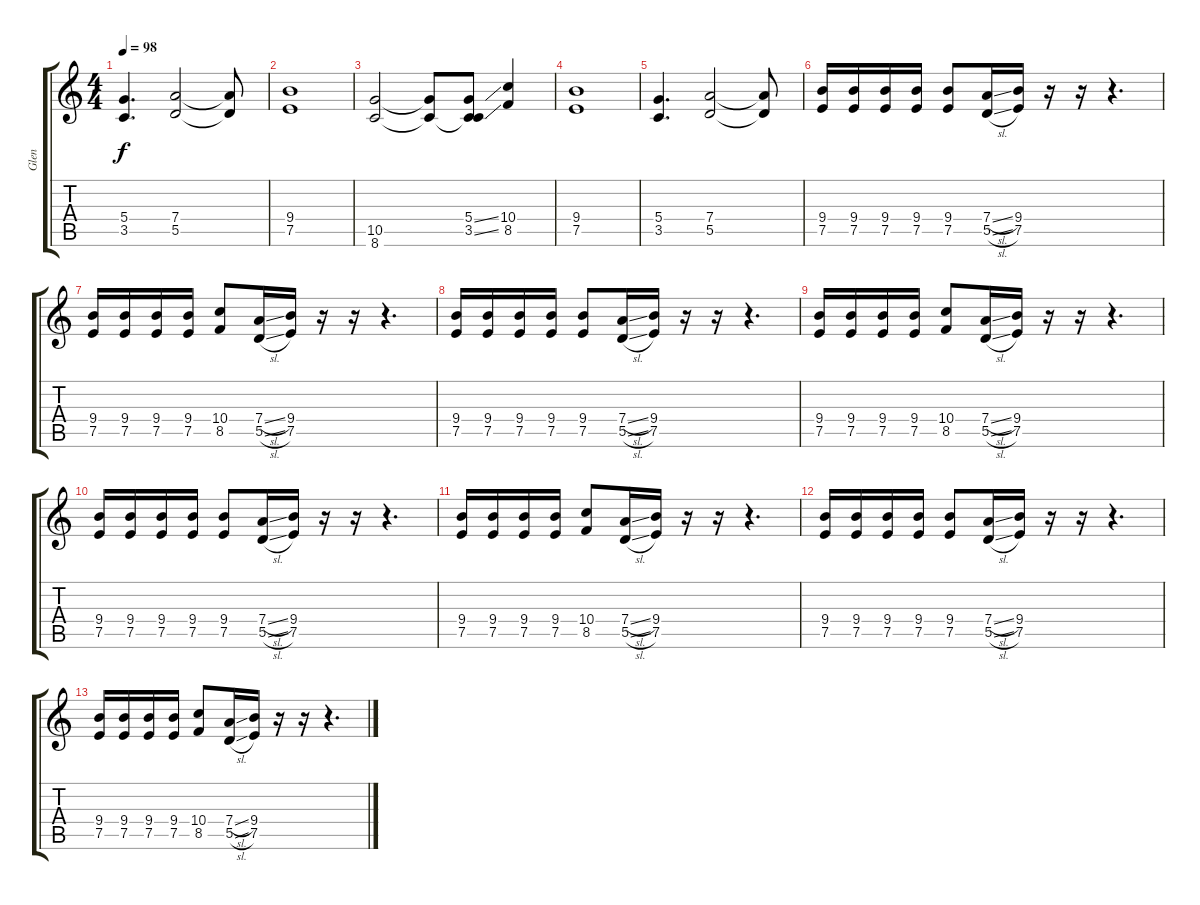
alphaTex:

\track ("Glen" "Glen") {instrument distortionguitar}
\staff {score tabs}
\tuning (E4 B3 G3 D3 A2 E2) {hide}
\ts (4 4)
\tempo 98
\clef g2
\ks c
(5.4 3.5).4{d dy f} (7.4 5.5).2 (7.4{t} 5.5{t}).8 |
(9.4 7.5).1 |
(10.5 8.6).2 (10.5{t} 8.6{t}).8 (5.4{ss} 3.5{ss} 8.6{t}).8 (10.4 8.5).4 |
(9.4 7.5).1 |
(5.4 3.5).4{d} (7.4 5.5).2 (7.4{t} 5.5{t}).8 |
(9.4 7.5).16 (9.4 7.5).16 (9.4 7.5).16 (9.4 7.5).16 (9.4 7.5).8 (7.4{sl} 5.5{sl}).16 (9.4 7.5).16 r.16 r.16 r.4{d} |
(9.4 7.5).16 (9.4 7.5).16 (9.4 7.5).16 (9.4 7.5).16 (10.4 8.5).8 (7.4{sl} 5.5{sl}).16 (9.4 7.5).16 r.16 r.16 r.4{d} |
(9.4 7.5).16 (9.4 7.5).16 (9.4 7.5).16 (9.4 7.5).16 (9.4 7.5).8 (7.4{sl} 5.5{sl}).16 (9.4 7.5).16 r.16 r.16 r.4{d} |
(9.4 7.5).16 (9.4 7.5).16 (9.4 7.5).16 (9.4 7.5).16 (10.4 8.5).8 (7.4{sl} 5.5{sl}).16 (9.4 7.5).16 r.16 r.16 r.4{d} |
(9.4 7.5).16 (9.4 7.5).16 (9.4 7.5).16 (9.4 7.5).16 (9.4 7.5).8 (7.4{sl} 5.5{sl}).16 (9.4 7.5).16 r.16 r.16 r.4{d} |
(9.4 7.5).16 (9.4 7.5).16 (9.4 7.5).16 (9.4 7.5).16 (10.4 8.5).8 (7.4{sl} 5.5{sl}).16 (9.4 7.5).16 r.16 r.16 r.4{d} |
(9.4 7.5).16 (9.4 7.5).16 (9.4 7.5).16 (9.4 7.5).16 (9.4 7.5).8 (7.4{sl} 5.5{sl}).16 (9.4 7.5).16 r.16 r.16 r.4{d} |
(9.4 7.5).16 (9.4 7.5).16 (9.4 7.5).16 (9.4 7.5).16 (10.4 8.5).8 (7.4{sl} 5.5{sl}).16 (9.4 7.5).16 r.16 r.16 r.4{d}
